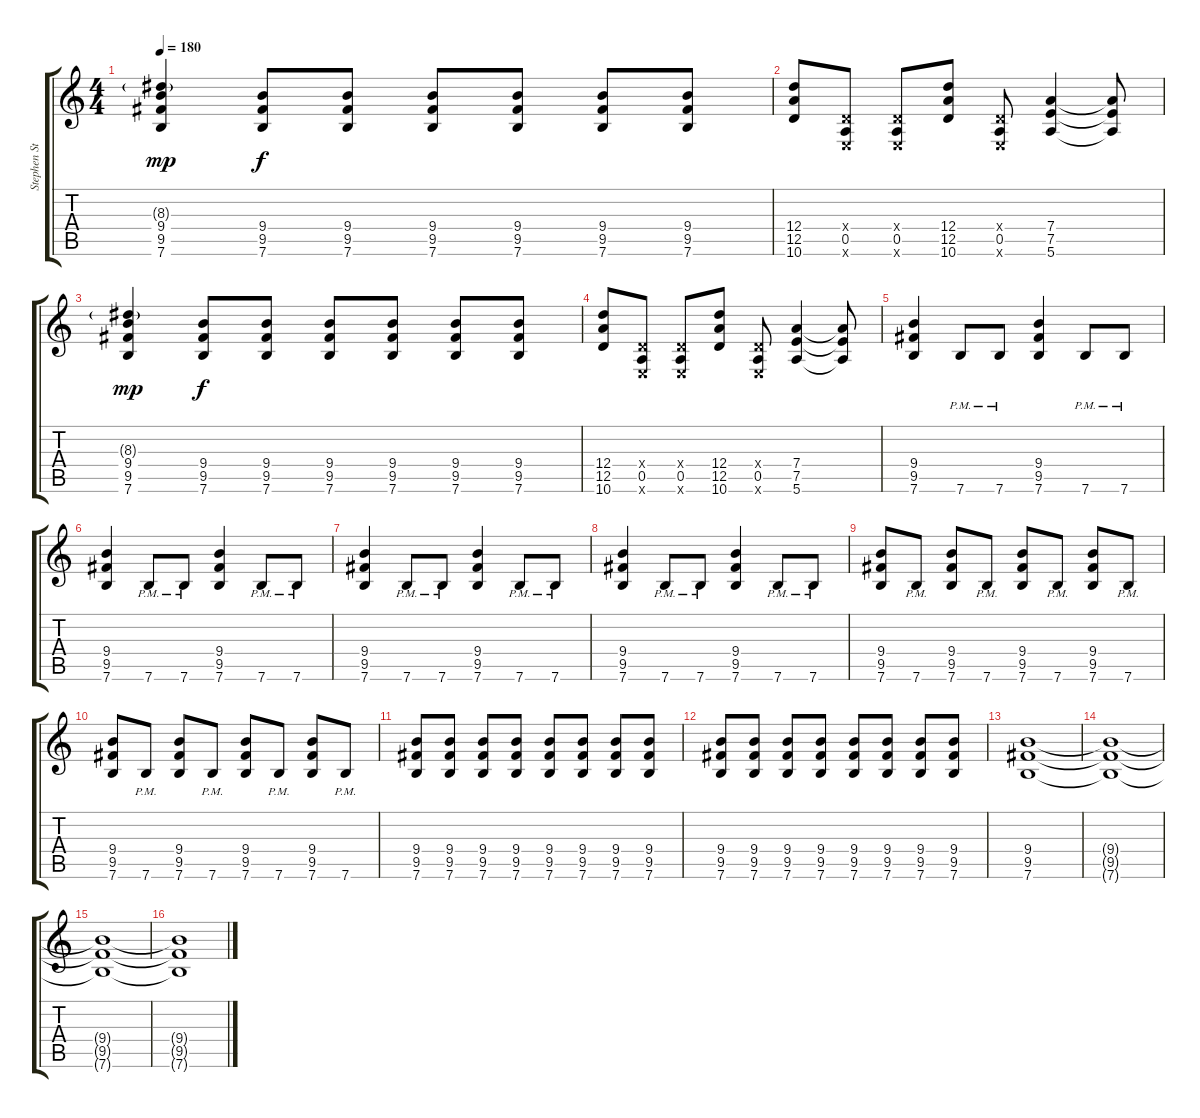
\track ("Stephen Stills" "Stephen St") {instrument overdrivenguitar}
\staff {score tabs}
\tuning (E4 B3 G3 D3 A2 E2) {hide}
\ts (4 4)
\tempo 180
\clef g2
\ks c
(8.3{g} 9.4 9.5 7.6).4{dy mp} (9.4 9.5 7.6).8{dy f} (9.4 9.5 7.6).8 (9.4 9.5 7.6).8 (9.4 9.5 7.6).8 (9.4 9.5 7.6).8 (9.4 9.5 7.6).8 |
(12.4 12.5 10.6).8 (0.4{x} 0.5 0.6{x}).8 (0.4{x} 0.5 0.6{x}).8 (12.4 12.5 10.6).8 (0.4{x} 0.5 0.6{x}).8 (7.4 7.5 5.6).4 (7.4{t} 7.5{t} 5.6{t}).8 |
(8.3{g} 9.4 9.5 7.6).4{dy mp} (9.4 9.5 7.6).8{dy f} (9.4 9.5 7.6).8 (9.4 9.5 7.6).8 (9.4 9.5 7.6).8 (9.4 9.5 7.6).8 (9.4 9.5 7.6).8 |
(12.4 12.5 10.6).8 (0.4{x} 0.5 0.6{x}).8 (0.4{x} 0.5 0.6{x}).8 (12.4 12.5 10.6).8 (0.4{x} 0.5 0.6{x}).8 (7.4 7.5 5.6).4 (7.4{t} 7.5{t} 5.6{t}).8 |
(9.4 9.5 7.6).4 7.6{pm}.8 7.6{pm}.8 (9.4 9.5 7.6).4 7.6{pm}.8 7.6{pm}.8 |
(9.4 9.5 7.6).4 7.6{pm}.8 7.6{pm}.8 (9.4 9.5 7.6).4 7.6{pm}.8 7.6{pm}.8 |
(9.4 9.5 7.6).4 7.6{pm}.8 7.6{pm}.8 (9.4 9.5 7.6).4 7.6{pm}.8 7.6{pm}.8 |
(9.4 9.5 7.6).4 7.6{pm}.8 7.6{pm}.8 (9.4 9.5 7.6).4 7.6{pm}.8 7.6{pm}.8 |
(9.4 9.5 7.6).8 7.6{pm}.8 (9.4 9.5 7.6).8 7.6{pm}.8 (9.4 9.5 7.6).8 7.6{pm}.8 (9.4 9.5 7.6).8 7.6{pm}.8 |
(9.4 9.5 7.6).8 7.6{pm}.8 (9.4 9.5 7.6).8 7.6{pm}.8 (9.4 9.5 7.6).8 7.6{pm}.8 (9.4 9.5 7.6).8 7.6{pm}.8 |
(9.4 9.5 7.6).8 (9.4 9.5 7.6).8 (9.4 9.5 7.6).8 (9.4 9.5 7.6).8 (9.4 9.5 7.6).8 (9.4 9.5 7.6).8 (9.4 9.5 7.6).8 (9.4 9.5 7.6).8 |
(9.4 9.5 7.6).8 (9.4 9.5 7.6).8 (9.4 9.5 7.6).8 (9.4 9.5 7.6).8 (9.4 9.5 7.6).8 (9.4 9.5 7.6).8 (9.4 9.5 7.6).8 (9.4 9.5 7.6).8 |
(9.4 9.5 7.6).1 |
(9.4{t} 9.5{t} 7.6{t}).1 |
(9.4{t} 9.5{t} 7.6{t}).1 |
(9.4{t} 9.5{t} 7.6{t}).1
